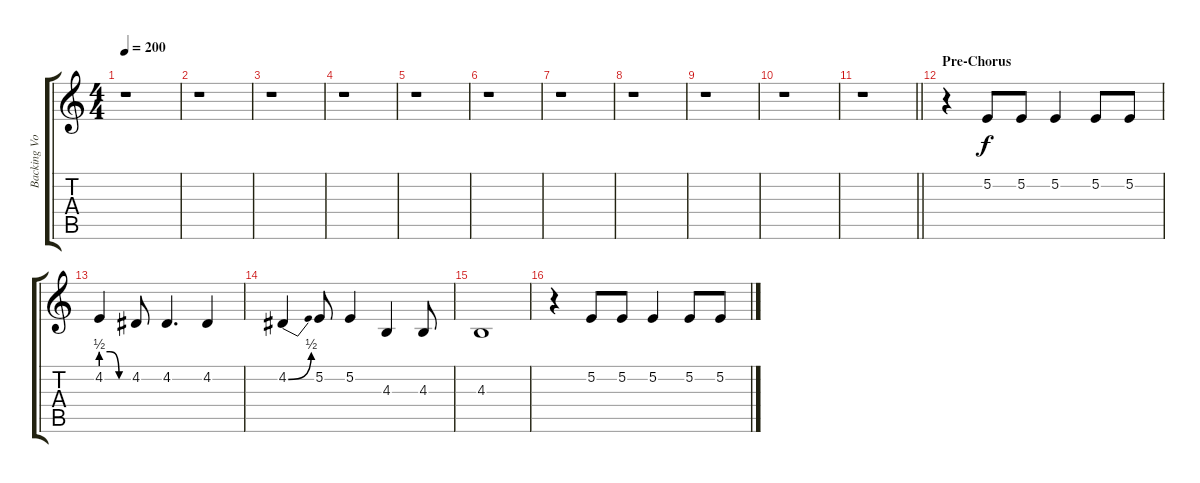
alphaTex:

\track ("Backing Vocals" "Backing Vo") {instrument lead2sawtooth}
\staff {score tabs}
\tuning (E4 B3 G3 D3 A2 E2) {hide}
\ts (4 4)
\tempo 200
\clef g2
\ks c
r.1{dy f} |
r.1 |
r.1 |
r.1 |
r.1 |
r.1 |
r.1 |
r.1 |
r.1 |
r.1 |
\barLineRight lightlight
r.1 |
\section ("" "Pre-Chorus")
r.4 5.2.8 5.2.8 5.2.4 5.2.8 5.2.8 |
4.2{be (custom 0 2 20 2 40 0 60 0)}.4 4.2.8 4.2.4{d} 4.2.4 |
4.2{be (bend 0 0 60 2)}.4 5.2.8 5.2.4 4.3.4 4.3.8 |
4.3.1 |
r.4 5.2.8 5.2.8 5.2.4 5.2.8 5.2.8
